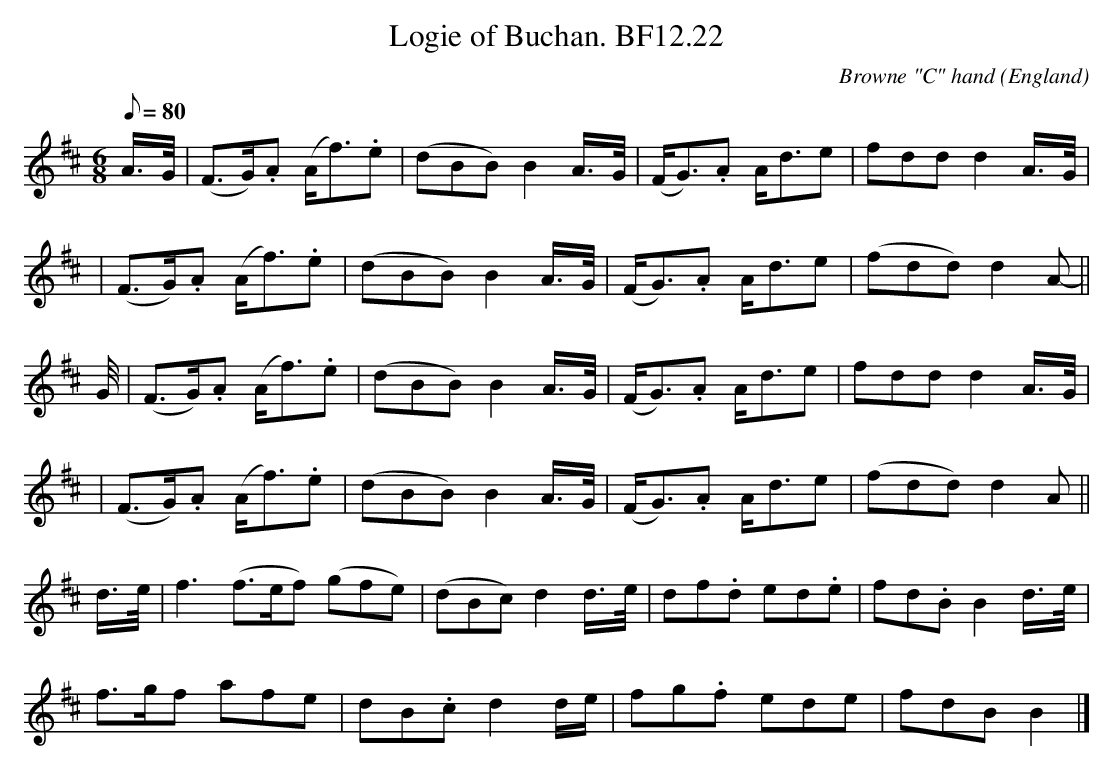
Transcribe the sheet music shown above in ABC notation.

X:1
T:Logie of Buchan. BF12.22
M:6/8
Q:80
C:Browne "C" hand
O:England
K:D
A3/4-G/4|(F>G).A (A<f).e|(dBB) B2 A3/4-G/4|(F<G).A A<de|fddd2A3/4-G/4|!
|(F>G).A (A<f).e|(dBB) B2 A3/4-G/4|(F<G).A A<de|(fdd)d2A||!
3/4-G/4|(F>G).A (A<f).e|(dBB) B2 A3/4-G/4|(F<G).A A<de|fddd2A3/4-G/4|!
|(F>G).A (A<f).e|(dBB) B2 A3/4-G/4|(F<G).A A<de|(fdd)d2A||!
d3/4-e/4|f3(f>ef) (gfe)|(dBc)d2d3/4-e/4|d-f.d e-d.e|f-d.BB2d3/4-e/4|!
f>gf afe|d-B.cd2d/e/|f-g.f ede|fdBB2|]
